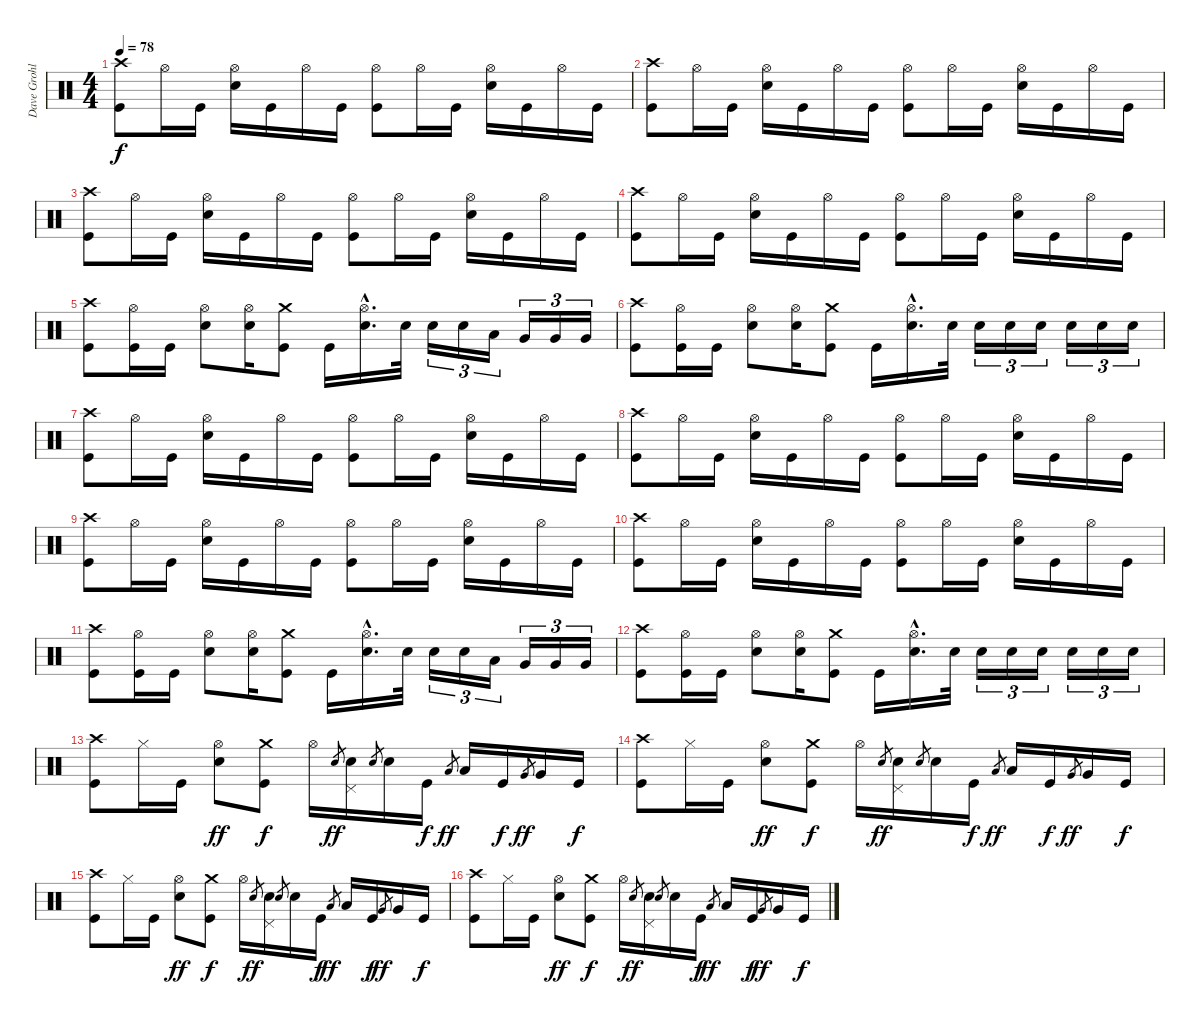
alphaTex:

\track ("Dave Grohl : Drums" "Dave Grohl") {instrument percussion}
\staff {score}
\articulation defaults
\ts (4 4)
\tempo 78
\clef neutral
\ks c
("Crash high (hit)" "Kick (hit)").8{dy f} "Hi-Hat (open)".16 "Kick (hit)".16 ("Hi-Hat (open)" "Electric Snare (hit)").16 "Kick (hit)".16 "Hi-Hat (open)".16 "Kick (hit)".16 ("Hi-Hat (open)" "Kick (hit)").8 "Hi-Hat (open)".16 "Kick (hit)".16 ("Hi-Hat (open)" "Electric Snare (hit)").16 "Kick (hit)".16 "Hi-Hat (open)".16 "Kick (hit)".16 |
("Crash high (hit)" "Kick (hit)").8 "Hi-Hat (open)".16 "Kick (hit)".16 ("Hi-Hat (open)" "Electric Snare (hit)").16 "Kick (hit)".16 "Hi-Hat (open)".16 "Kick (hit)".16 ("Hi-Hat (open)" "Kick (hit)").8 "Hi-Hat (open)".16 "Kick (hit)".16 ("Hi-Hat (open)" "Electric Snare (hit)").16 "Kick (hit)".16 "Hi-Hat (open)".16 "Kick (hit)".16 |
("Crash high (hit)" "Kick (hit)").8 "Hi-Hat (open)".16 "Kick (hit)".16 ("Hi-Hat (open)" "Electric Snare (hit)").16 "Kick (hit)".16 "Hi-Hat (open)".16 "Kick (hit)".16 ("Hi-Hat (open)" "Kick (hit)").8 "Hi-Hat (open)".16 "Kick (hit)".16 ("Hi-Hat (open)" "Electric Snare (hit)").16 "Kick (hit)".16 "Hi-Hat (open)".16 "Kick (hit)".16 |
("Crash high (hit)" "Kick (hit)").8 "Hi-Hat (open)".16 "Kick (hit)".16 ("Hi-Hat (open)" "Electric Snare (hit)").16 "Kick (hit)".16 "Hi-Hat (open)".16 "Kick (hit)".16 ("Hi-Hat (open)" "Kick (hit)").8 "Hi-Hat (open)".16 "Kick (hit)".16 ("Hi-Hat (open)" "Electric Snare (hit)").16 "Kick (hit)".16 "Hi-Hat (open)".16 "Kick (hit)".16 |
("Crash high (hit)" "Kick (hit)").8 ("Hi-Hat (open)" "Kick (hit)").16 "Kick (hit)".16 ("Hi-Hat (open)" "Electric Snare (hit)").8 ("Hi-Hat (open)" "Electric Snare (hit)").16 ("Crash medium (hit)" "Kick (hit)").8 "Kick (hit)".16 ("Hi-Hat (open)"{hac} "Electric Snare (hit)"{hac}).16{d} "Electric Snare (hit)".32 "Electric Snare (hit)".16{tu (3 2)} "Electric Snare (hit)".16{tu (3 2)} "Low Tom (hit)".16{tu (3 2)} "Very Low Tom (hit)".16{tu (3 2)} "Very Low Tom (hit)".16{tu (3 2)} "Very Low Tom (hit)".16{tu (3 2)} |
("Crash high (hit)" "Kick (hit)").8 ("Hi-Hat (open)" "Kick (hit)").16 "Kick (hit)".16 ("Hi-Hat (open)" "Electric Snare (hit)").8 ("Hi-Hat (open)" "Electric Snare (hit)").16 ("Crash medium (hit)" "Kick (hit)").8 "Kick (hit)".16 ("Hi-Hat (open)"{hac} "Electric Snare (hit)"{hac}).16{d} "Electric Snare (hit)".32 "Electric Snare (hit)".16{tu (3 2)} "Electric Snare (hit)".16{tu (3 2)} "Electric Snare (hit)".16{tu (3 2)} "Electric Snare (hit)".16{tu (3 2)} "Electric Snare (hit)".16{tu (3 2)} "Electric Snare (hit)".16{tu (3 2)} |
("Crash high (hit)" "Kick (hit)").8 "Hi-Hat (open)".16 "Kick (hit)".16 ("Hi-Hat (open)" "Electric Snare (hit)").16 "Kick (hit)".16 "Hi-Hat (open)".16 "Kick (hit)".16 ("Hi-Hat (open)" "Kick (hit)").8 "Hi-Hat (open)".16 "Kick (hit)".16 ("Hi-Hat (open)" "Electric Snare (hit)").16 "Kick (hit)".16 "Hi-Hat (open)".16 "Kick (hit)".16 |
("Crash high (hit)" "Kick (hit)").8 "Hi-Hat (open)".16 "Kick (hit)".16 ("Hi-Hat (open)" "Electric Snare (hit)").16 "Kick (hit)".16 "Hi-Hat (open)".16 "Kick (hit)".16 ("Hi-Hat (open)" "Kick (hit)").8 "Hi-Hat (open)".16 "Kick (hit)".16 ("Hi-Hat (open)" "Electric Snare (hit)").16 "Kick (hit)".16 "Hi-Hat (open)".16 "Kick (hit)".16 |
("Crash high (hit)" "Kick (hit)").8 "Hi-Hat (open)".16 "Kick (hit)".16 ("Hi-Hat (open)" "Electric Snare (hit)").16 "Kick (hit)".16 "Hi-Hat (open)".16 "Kick (hit)".16 ("Hi-Hat (open)" "Kick (hit)").8 "Hi-Hat (open)".16 "Kick (hit)".16 ("Hi-Hat (open)" "Electric Snare (hit)").16 "Kick (hit)".16 "Hi-Hat (open)".16 "Kick (hit)".16 |
("Crash high (hit)" "Kick (hit)").8 "Hi-Hat (open)".16 "Kick (hit)".16 ("Hi-Hat (open)" "Electric Snare (hit)").16 "Kick (hit)".16 "Hi-Hat (open)".16 "Kick (hit)".16 ("Hi-Hat (open)" "Kick (hit)").8 "Hi-Hat (open)".16 "Kick (hit)".16 ("Hi-Hat (open)" "Electric Snare (hit)").16 "Kick (hit)".16 "Hi-Hat (open)".16 "Kick (hit)".16 |
("Crash high (hit)" "Kick (hit)").8 ("Hi-Hat (open)" "Kick (hit)").16 "Kick (hit)".16 ("Hi-Hat (open)" "Electric Snare (hit)").8 ("Hi-Hat (open)" "Electric Snare (hit)").16 ("Crash medium (hit)" "Kick (hit)").8 "Kick (hit)".16 ("Hi-Hat (open)"{hac} "Electric Snare (hit)"{hac}).16{d} "Electric Snare (hit)".32 "Electric Snare (hit)".16{tu (3 2)} "Electric Snare (hit)".16{tu (3 2)} "Low Tom (hit)".16{tu (3 2)} "Very Low Tom (hit)".16{tu (3 2)} "Very Low Tom (hit)".16{tu (3 2)} "Very Low Tom (hit)".16{tu (3 2)} |
("Crash high (hit)" "Kick (hit)").8 ("Hi-Hat (open)" "Kick (hit)").16 "Kick (hit)".16 ("Hi-Hat (open)" "Electric Snare (hit)").8 ("Hi-Hat (open)" "Electric Snare (hit)").16 ("Crash medium (hit)" "Kick (hit)").8 "Kick (hit)".16 ("Hi-Hat (open)"{hac} "Electric Snare (hit)"{hac}).16{d} "Electric Snare (hit)".32 "Electric Snare (hit)".16{tu (3 2)} "Electric Snare (hit)".16{tu (3 2)} "Electric Snare (hit)".16{tu (3 2)} "Electric Snare (hit)".16{tu (3 2)} "Electric Snare (hit)".16{tu (3 2)} "Electric Snare (hit)".16{tu (3 2)} |
("Crash high (hit)" "Kick (hit)").8 "Hi-Hat (closed)".16 "Kick (hit)".16 ("Hi-Hat (open)" "Electric Snare (hit)").8{dy ff} ("Crash medium (hit)" "Kick (hit)").8{dy f} "Hi-Hat (open)".16 "Electric Snare (hit)".8{gr dy ff} ("Pedal Hi-Hat (hit)" "Electric Snare (hit)").16 "Electric Snare (hit)".8{gr} "Electric Snare (hit)".16 "Kick (hit)".16{dy f} "Low Tom (hit)".8{gr dy ff} "Low Tom (hit)".16 "Kick (hit)".16{dy f} "Very Low Tom (hit)".8{gr dy ff} "Very Low Tom (hit)".16 "Kick (hit)".16{dy f} |
("Crash high (hit)" "Kick (hit)").8 "Hi-Hat (closed)".16 "Kick (hit)".16 ("Hi-Hat (open)" "Electric Snare (hit)").8{dy ff} ("Crash medium (hit)" "Kick (hit)").8{dy f} "Hi-Hat (open)".16 "Electric Snare (hit)".8{gr dy ff} ("Pedal Hi-Hat (hit)" "Electric Snare (hit)").16 "Electric Snare (hit)".8{gr} "Electric Snare (hit)".16 "Kick (hit)".16{dy f} "Low Tom (hit)".8{gr dy ff} "Low Tom (hit)".16 "Kick (hit)".16{dy f} "Very Low Tom (hit)".8{gr dy ff} "Very Low Tom (hit)".16 "Kick (hit)".16{dy f} |
("Crash high (hit)" "Kick (hit)").8 "Hi-Hat (closed)".16 "Kick (hit)".16 ("Hi-Hat (open)" "Electric Snare (hit)").8{dy ff} ("Crash medium (hit)" "Kick (hit)").8{dy f} "Hi-Hat (open)".16 "Electric Snare (hit)".8{gr dy ff} ("Pedal Hi-Hat (hit)" "Electric Snare (hit)").16 "Electric Snare (hit)".8{gr} "Electric Snare (hit)".16 "Kick (hit)".16{dy f} "Low Tom (hit)".8{gr dy ff} "Low Tom (hit)".16 "Kick (hit)".16{dy f} "Very Low Tom (hit)".8{gr dy ff} "Very Low Tom (hit)".16 "Kick (hit)".16{dy f} |
("Crash high (hit)" "Kick (hit)").8 "Hi-Hat (closed)".16 "Kick (hit)".16 ("Hi-Hat (open)" "Electric Snare (hit)").8{dy ff} ("Crash medium (hit)" "Kick (hit)").8{dy f} "Hi-Hat (open)".16 "Electric Snare (hit)".8{gr dy ff} ("Pedal Hi-Hat (hit)" "Electric Snare (hit)").16 "Electric Snare (hit)".8{gr} "Electric Snare (hit)".16 "Kick (hit)".16{dy f} "Low Tom (hit)".8{gr dy ff} "Low Tom (hit)".16 "Kick (hit)".16{dy f} "Very Low Tom (hit)".8{gr dy ff} "Very Low Tom (hit)".16 "Kick (hit)".16{dy f}
